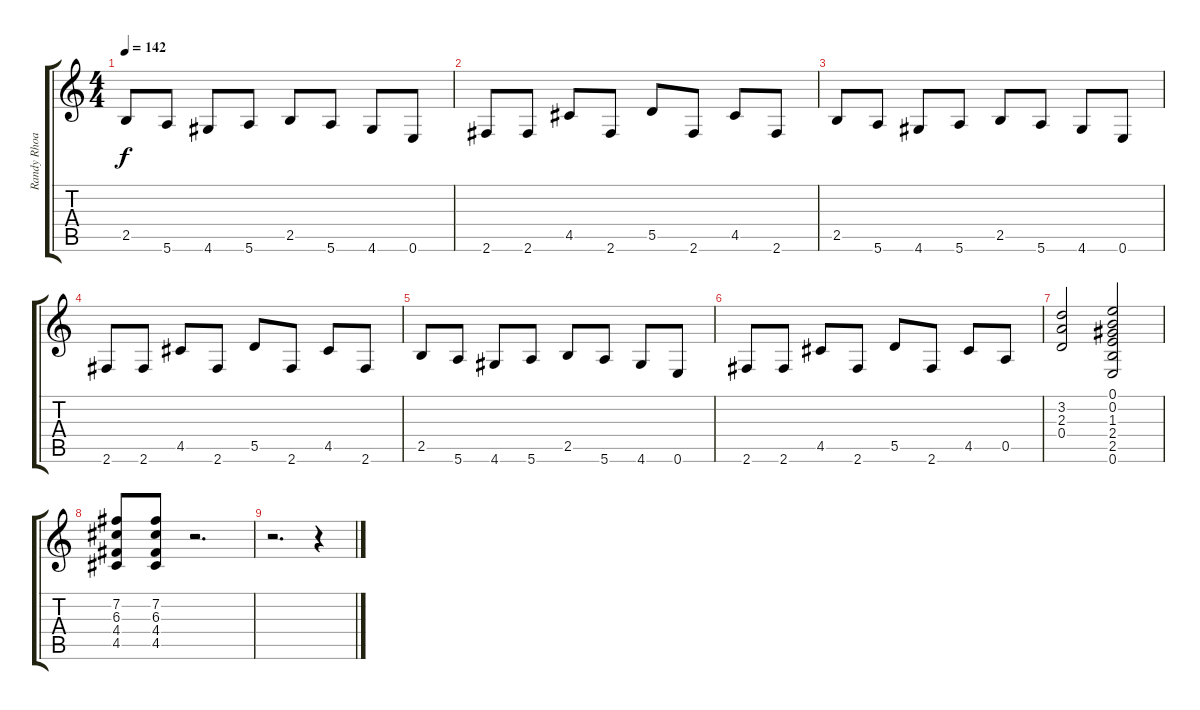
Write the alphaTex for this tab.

\track ("Randy Rhoads" "Randy Rhoa") {instrument distortionguitar}
\staff {score tabs}
\tuning (E4 B3 G3 D3 A2 E2) {hide}
\ts (4 4)
\tempo 142
\clef g2
\ks c
2.5.8{dy f} 5.6.8 4.6.8 5.6.8 2.5.8 5.6.8 4.6.8 0.6.8 |
2.6.8 2.6.8 4.5.8 2.6.8 5.5.8 2.6.8 4.5.8 2.6.8 |
2.5.8 5.6.8 4.6.8 5.6.8 2.5.8 5.6.8 4.6.8 0.6.8 |
2.6.8 2.6.8 4.5.8 2.6.8 5.5.8 2.6.8 4.5.8 2.6.8 |
2.5.8 5.6.8 4.6.8 5.6.8 2.5.8 5.6.8 4.6.8 0.6.8 |
2.6.8 2.6.8 4.5.8 2.6.8 5.5.8 2.6.8 4.5.8 0.5.8 |
(3.2 2.3 0.4).2 (0.1 0.2 1.3 2.4 2.5 0.6).2 |
(7.2 6.3 4.4 4.5).8 (7.2 6.3 4.4 4.5).8 r.2{d} |
r.2{d} r.4
